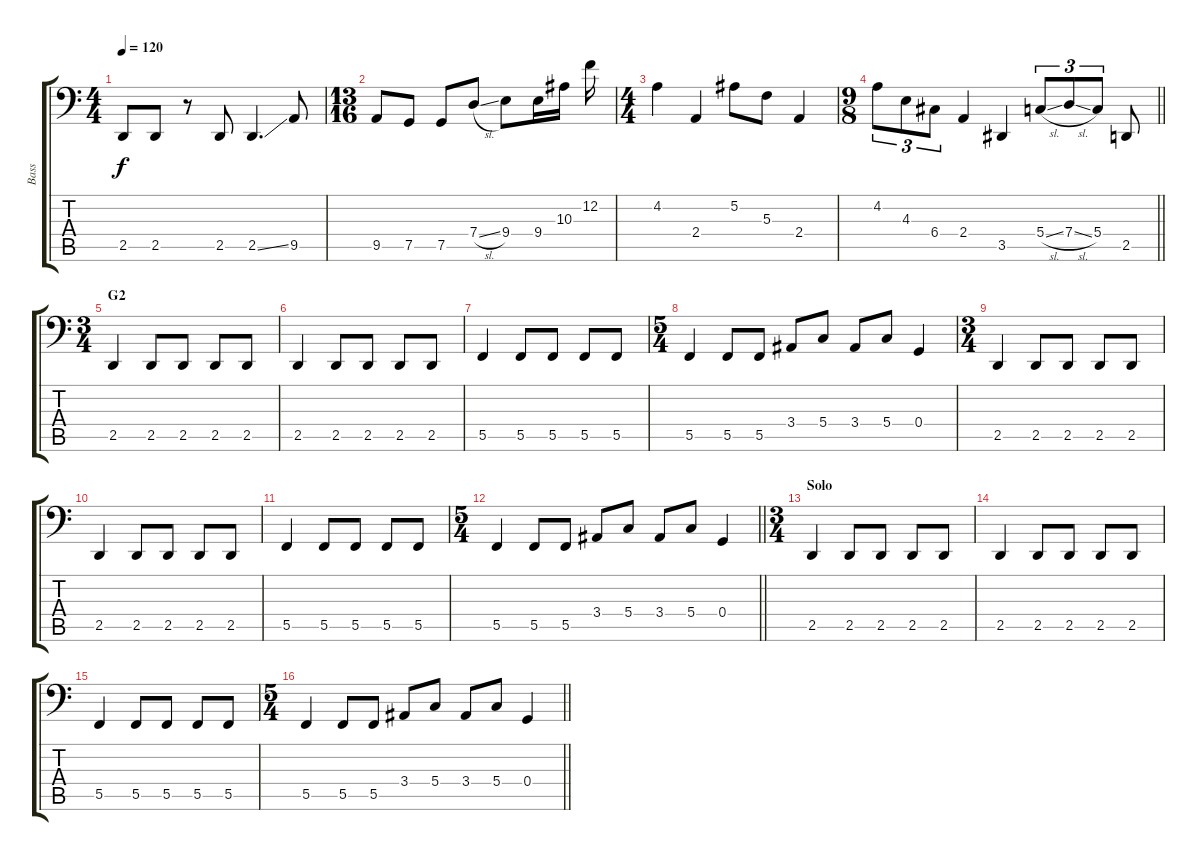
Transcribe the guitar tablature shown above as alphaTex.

\track ("Bass" "Bass") {instrument electricbasspick}
\staff {score tabs}
\tuning (Bb2 F2 C2 G1 C1 A0) {hide}
\ts (4 4)
\tempo 120
\clef f4
\ks c
2.5.8{dy f} 2.5.8 r.8 2.5.8 2.5{ss}.4{d} 9.5.8 |
\ts (13 16)
9.5.8 7.5.8 7.5.8 7.4{sl}.8 9.4.8 9.4.16 10.3.16 12.2.16 |
\ts (4 4)
4.2.4 2.4.4 5.2.8 5.3.8 2.4.4 |
\ts (9 8)
\barLineRight lightlight
4.2.8{tu (3 2)} 4.3.8{tu (3 2)} 6.4.8{tu (3 2)} 2.4.4 3.5.4 5.4{sl}.8{tu (3 2)} 7.4{sl}.8{tu (3 2)} 5.4.8{tu (3 2)} 2.5.8 |
\ts (3 4)
\section ("" "G2")
2.5.4 2.5.8 2.5.8 2.5.8 2.5.8 |
2.5.4 2.5.8 2.5.8 2.5.8 2.5.8 |
5.5.4 5.5.8 5.5.8 5.5.8 5.5.8 |
\ts (5 4)
5.5.4 5.5.8 5.5.8 3.4.8 5.4.8 3.4.8 5.4.8 0.4.4 |
\ts (3 4)
2.5.4 2.5.8 2.5.8 2.5.8 2.5.8 |
2.5.4 2.5.8 2.5.8 2.5.8 2.5.8 |
5.5.4 5.5.8 5.5.8 5.5.8 5.5.8 |
\ts (5 4)
\barLineRight lightlight
5.5.4 5.5.8 5.5.8 3.4.8 5.4.8 3.4.8 5.4.8 0.4.4 |
\ts (3 4)
\section ("" "Solo")
2.5.4 2.5.8 2.5.8 2.5.8 2.5.8 |
2.5.4 2.5.8 2.5.8 2.5.8 2.5.8 |
5.5.4 5.5.8 5.5.8 5.5.8 5.5.8 |
\ts (5 4)
\barLineRight lightlight
5.5.4 5.5.8 5.5.8 3.4.8 5.4.8 3.4.8 5.4.8 0.4.4
